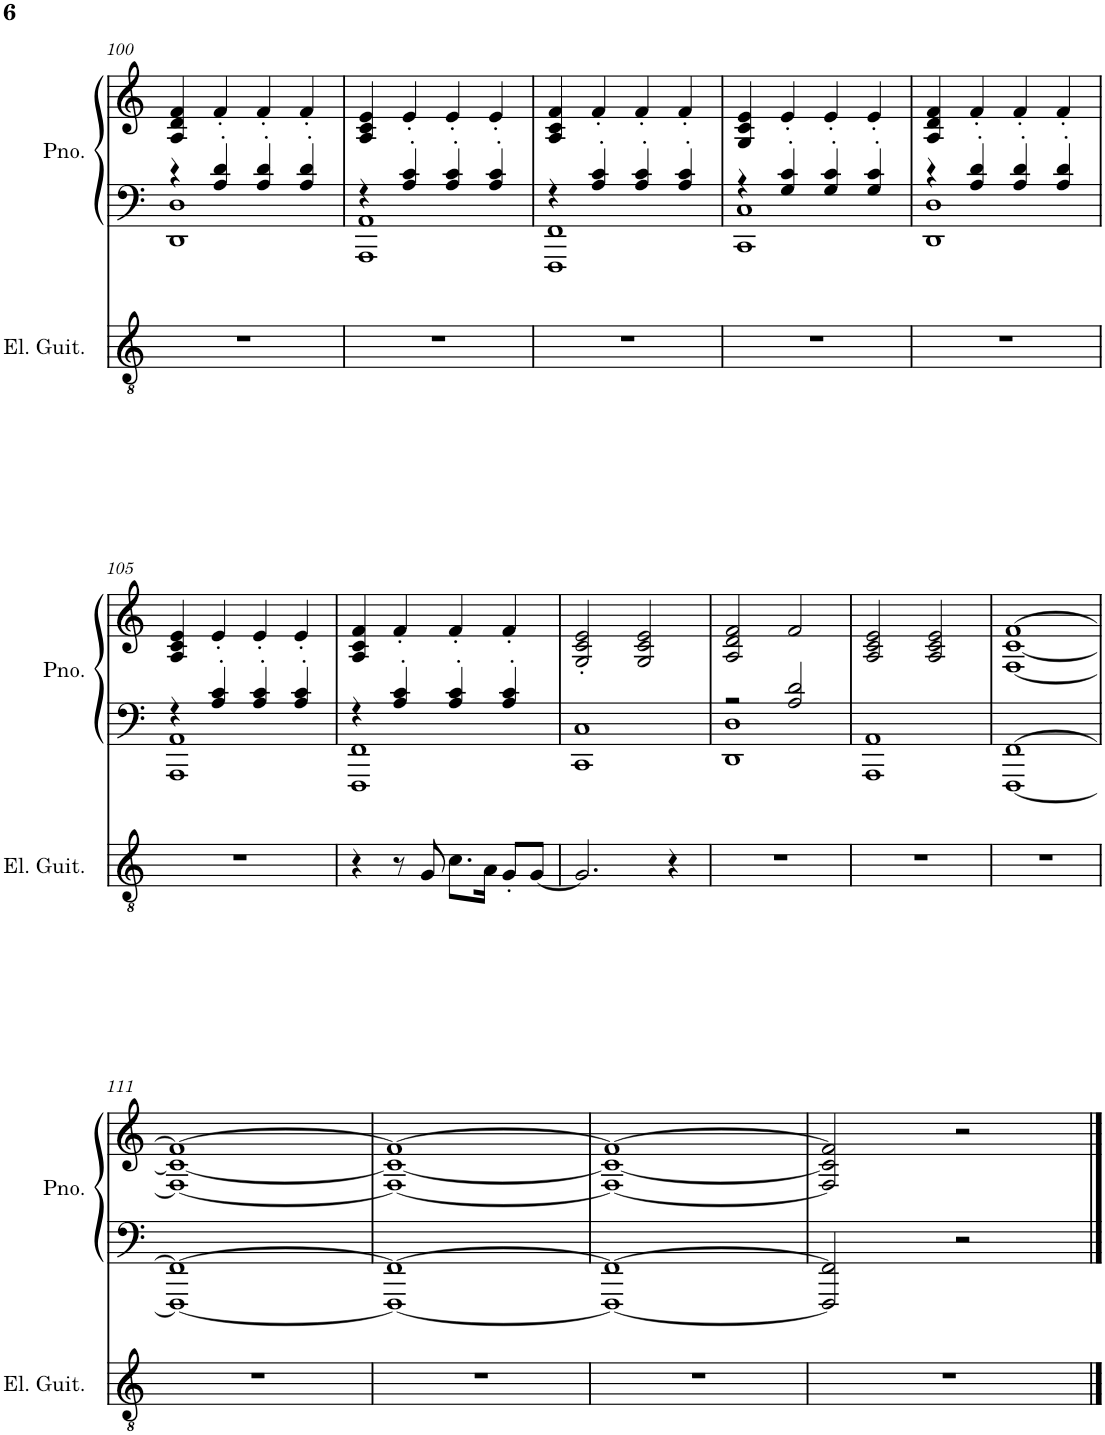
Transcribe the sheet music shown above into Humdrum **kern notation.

**kern	**kern	**kern	**kern	**kern	**kern	**kern
*part6	*part5	*part4	*part3	*part2	*part1	*part1
*staff7	*staff6	*staff5	*staff4	*staff3	*staff2	*staff1
*I"Piano	*I"Pardessus de viole	*I"Electric Guitar	*I"Winds	*I"Fretless Electric Bass	*I"Piano, Stay	*
*I'Pno.	*I'Pds. v.	*I'El. Guit.	*I'Wi.	*I'Frtl. El. B.	*I'Pno.	*
!!LO:PB:g=z
*clefF4	*clefG2	*clefGv2	*clefG2	*clefF4	*clefF4	*clefG2
*	*	*	*	*Trd7c12	*	*
*k[]	*k[]	*k[]	*k[]	*k[]	*k[]	*k[]
*M4/4	*M4/4	*M4/4	*M4/4	*M4/4	*M4/4	*M4/4
=100	=100	=100	=100	=100	=100	=100
*	*	*	*	*	*^	*
1r	1DD 1D	1r	2.e]	1D	4r	1DD 1D	4A/ 4d/ 4f/
.	.	.	.	.	4A/' 4d/'	.	4f'/
.	.	.	.	.	4A/' 4d/'	.	4f'/
.	.	.	8.g/L	.	4A/' 4d/'	.	4f'/
.	.	.	[16a/Jk	.	.	.	.
=101	=101	=101	=101	=101	=101	=101	=101
1r	1AAA 1AA	1r	2.a_	1AA	4r	1AAA 1AA	4A/ 4c/ 4e/
.	.	.	.	.	4A/' 4c/'	.	4e'/
.	.	.	.	.	4A/' 4c/'	.	4e'/
.	.	.	8a\L]	.	4A/' 4c/'	.	4e'/
.	.	.	8cc\J	.	.	.	.
=102	=102	=102	=102	=102	=102	=102	=102
1r	1FFF 1FF	1r	2.g	1FF	4r	1FFF 1FF	4A/ 4c/ 4f/
.	.	.	.	.	4A/' 4c/'	.	4f'/
.	.	.	.	.	4A/' 4c/'	.	4f'/
.	.	.	8g/L	.	4A/' 4c/'	.	4f'/
.	.	.	[8e/J	.	.	.	.
=103	=103	=103	=103	=103	=103	=103	=103
1r	1CC 1C	1r	1e_	1C	4r	1CC 1C	4G/ 4c/ 4e/
.	.	.	.	.	4G/' 4c/'	.	4e'/
.	.	.	.	.	4G/' 4c/'	.	4e'/
.	.	.	.	.	4G/' 4c/'	.	4e'/
=104	=104	=104	=104	=104	=104	=104	=104
*	*^	*	*	*	*	*	*
1r	1D	[1DD	1r	2e]	1D	4r	1DD 1D	4A/ 4d/ 4f/
.	.	.	.	.	.	4A/' 4d/'	.	4f'/
.	.	.	.	8d/L	.	4A/' 4d/'	.	4f'/
.	.	.	.	8c/J	.	.	.	.
.	.	.	.	8d/L	.	4A/' 4d/'	.	4f'/
.	.	.	.	[8d/J	.	.	.	.
!!LO:LB:g=z
=105	=105	=105	=105	=105	=105	=105	=105	=105
1r	1AAA 1AA	4DD]	1r	4d]	1AA	4r	1AAA 1AA	4A/ 4c/ 4e/
.	.	4r	.	4r	.	4A/' 4c/'	.	4e'/
.	.	2r	.	2r	.	4A/' 4c/'	.	4e'/
.	.	.	.	.	.	4A/' 4c/'	.	4e'/
*	*v	*v	*	*	*	*	*	*
=106	=106	=106	=106	=106	=106	=106	=106
4r	1FFF 1FF	4r	4r	1FF	4r	1FFF 1FF	4A/ 4c/ 4f/
8r	.	8r	8r	.	4A/' 4c/'	.	4f'/
8G	.	8G/	8c	.	.	.	.
8.c\L	.	8.c\L	8.e/L	.	4A/' 4c/'	.	4f'/
16A\Jk	.	16A\Jk	16d/Jk	.	.	.	.
8G'\L	.	8G'/L	8c'/L	.	4A/' 4c/'	.	4f'/
[8G\J	.	[8G/J	[8c/J	.	.	.	.
*	*	*	*	*	*v	*v	*
=107	=107	=107	=107	=107	=107	=107
2.G]	1CCC	2.G/]	2.c]	1C	1CC 1C	2G/' 2c/' 2e/'
.	.	.	.	.	.	2G/ 2c/ 2e/
4r	.	4r	4r	.	.	.
=108	=108	=108	=108	=108	=108	=108
*	*	*	*	*	*^	*
1r	1DDD	1r	2r	1r	2r	1DD 1D	2A/ 2d/ 2f/
.	.	.	4r	.	2A/ 2d/	.	2f/
.	.	.	8ee\L	.	.	.	.
.	.	.	[8dd\J	.	.	.	.
*	*	*	*	*	*v	*v	*
=109	=109	=109	=109	=109	=109	=109
1r	1AAA	1r	2.dd]	1r	1AAA 1AA	2A/ 2c/ 2e/
.	.	.	.	.	.	2A/ 2c/ 2e/
.	.	.	4r	.	.	.
=110	=110	=110	=110	=110	=110	=110
1r	[1FFF	1r	1r	1r	[1FFF [1FF	[1F [1c [1f
!!LO:LB:g=z
=111	=111	=111	=111	=111	=111	=111
1r	1FFF_	1r	1r	1r	1FFF_ 1FF_	1F_ 1c_ 1f_
=112	=112	=112	=112	=112	=112	=112
1r	1FFF_	1r	1r	1r	1FFF_ 1FF_	1F_ 1c_ 1f_
=113	=113	=113	=113	=113	=113	=113
1r	1FFF]	1r	1r	1r	1FFF_ 1FF_	1F_ 1c_ 1f_
=114	=114	=114	=114	=114	=114	=114
1r	1r	1r	1r	1r	2FFF/] 2FF/]	2F/] 2c/] 2f/]
.	.	.	.	.	2r	2r
==	==	==	==	==	==	==
*-	*-	*-	*-	*-	*-	*-
